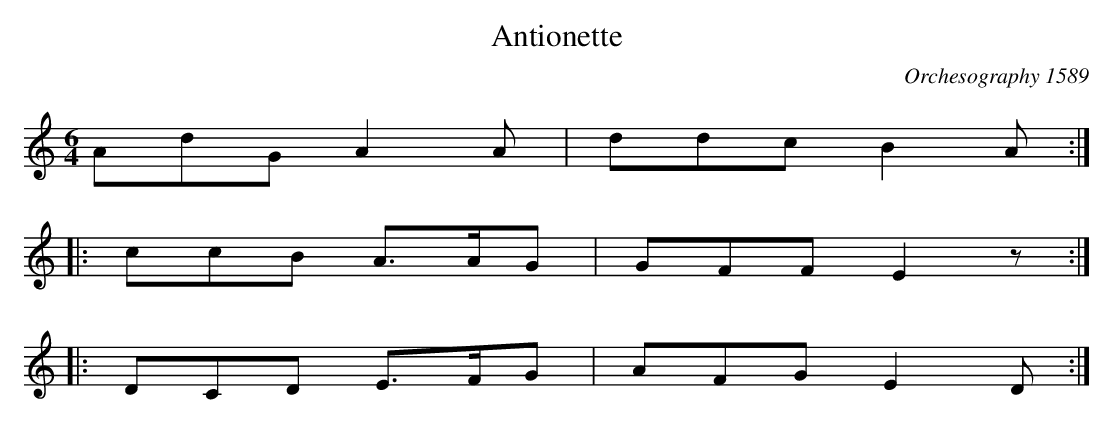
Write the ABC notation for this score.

X:1
T:Antionette
C:Orchesography 1589
M:6/4
K:DDor
AdG A2A | ddc B2A ::
ccB A>AG |GFF E2z ::
DCD E>FG | AFG E2D :|
